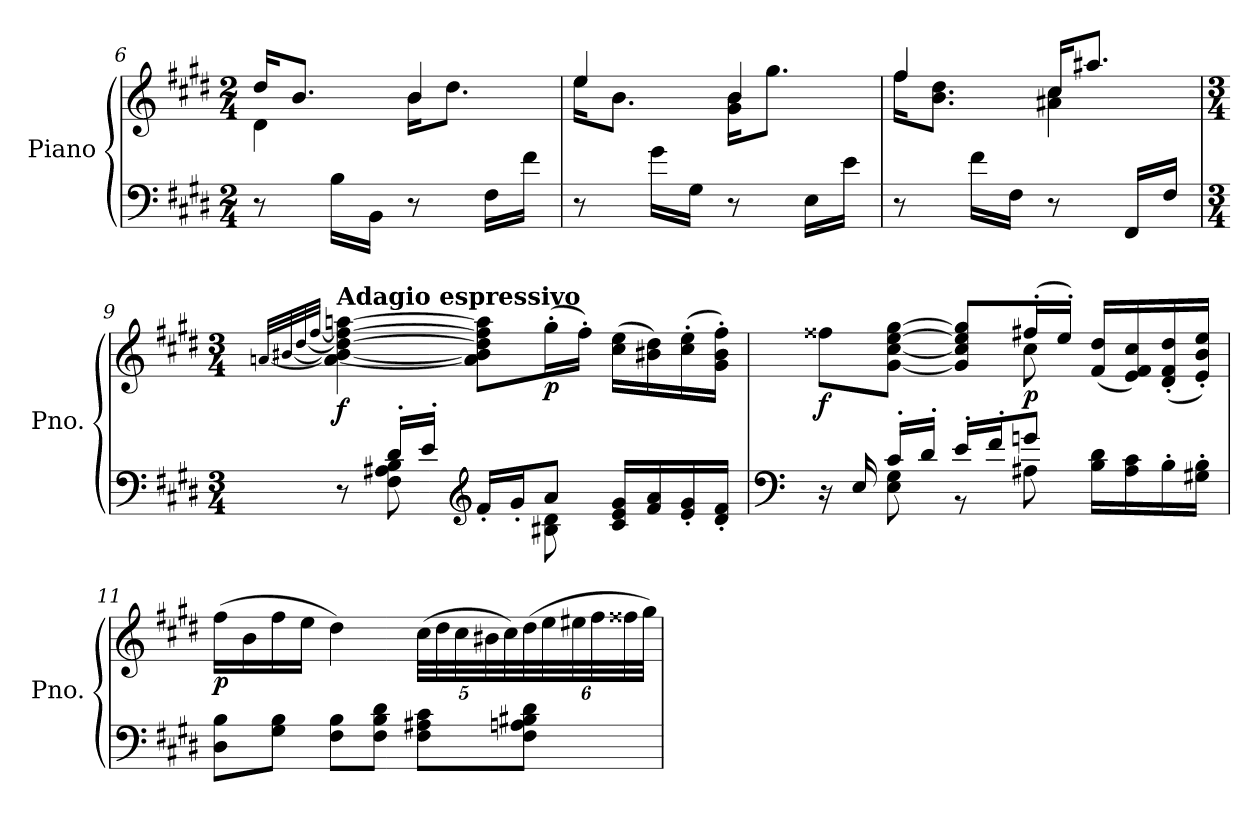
**kern	**kern	**dynam
*part1	*part1	*part1
*staff2	*staff1	*staff1/2
*I"Piano	*	*
*I'Pno.	*	*
!!LO:LB:g=z
*clefF4	*clefG2	*
*k[f#c#g#d#]	*k[f#c#g#d#]	*
*M2/4	*M2/4	*
=6	=6	=6
*	*^	*
8r	16dd#/KL	4d#\	.
.	8.b/J	.	.
16B\LL	.	.	.
16BB\JJ	.	.	.
8r	4b/	16b\KL	.
.	.	8.dd#\J	.
16F#\LL	.	.	.
16f#\JJ	.	.	.
=7	=7	=7	=7
8r	4ee/	16ee\KL	.
.	.	8.b\J	.
16g#\LL	.	.	.
16G#\JJ	.	.	.
8r	4b/	16g#\ 16b\KL	.
.	.	8.gg#\J	.
16E\LL	.	.	.
16e\JJ	.	.	.
=8	=8	=8	=8
8r	4ff#/	16ff#\KL	.
.	.	8.b\ 8.dd#\J	.
16f#\LL	.	.	.
16F#\JJ	.	.	.
8r	16cc#/KL	4a#X\ 4cc#\	.
.	8.aa#X/J	.	.
16FF#/LL	.	.	.
16F#/JJ	.	.	.
*	*v	*v	*
=9	=9	=9
*M3/4	*M3/4	*
.	[32qan/LLL	.
.	[32qb#X/	.
.	[32qdd#/	.
.	[32qff#/JJJ	.
*^	*	*
!	!	!LO:TX:a:B:t=Adagio espressivo	!
!	!	!	!LO:DY:b
8r	8ryy	4a\_ 4b#\_ 4dd#\_ 4ff#\_ [4aan\	f
16d#'/LL	8F#\ 8A#X\ 8B\	.	.
16e'/JJ	.	.	.
*clefG2	*	*	*
16f#'/LL	8ryy	8a\] 8b#\] 8dd#\] 8ff#\] 8aa\]L	.
16g#'/J	.	.	.
!	!	!	!LO:DY:b
8a/J	8B#X\ 8d#\	(16gg#'\L	p
.	.	16ff#'\JJ)	.
16c#/ 16e/ 16g#/LL	4ryy	(16cc#\ 16ee\LL	.
16f#/ 16a/	.	16b#X\ 16dd#\)	.
!	!	!	!LO:DY:b
16e/' 16g#/'	.	(16cc#\' 16ee\'	other-dynamics
16d#/' 16f#/'JJ	.	16g#\' 16b#\' 16ff#\'JJ)	.
!!LO:LB:g=z
=10	=10	=10	=10
*clefF4	*	*	*
*	*	*^	*
!	!	!	!	!LO:DY:b
16r	8ryy	8ff##X\L	4.ryy	f
16E/	.	.	.	.
16c#'/LL	8E\ 8G#\	[8g#\ [8cc#\ [8ee\ [8gg#\J	.	.
16d#'/JJ	.	.	.	.
16e'/LL	8r	8g#/] 8cc#/] 8ee/] 8gg#/]L	.	.
16f#'/J	.	.	.	.
!	!	!	!	!LO:DY:b
8gn/J	8A#X\	(>16ff#X'/L	8cc#\	p
.	.	16ee'/JJ)	.	.
16B\ 16d#\LL	4ryy	(16f#/ 16dd#/LL	4ryy	.
16A#\ 16c#\	.	16e/ 16f#/ 16cc#/)	.	.
!	!	!	!	!LO:DY:b
16B'\	.	(16d#/' 16f#/' 16dd#/'	.	other-dynamics
16G#X\' 16B\'JJ	.	16e/' 16b/' 16ee/'JJ)	.	.
*v	*v	*	*	*
*	*v	*v	*
=11	=11	=11
!	!	!LO:DY:b
8D#\ 8B\L	(16ff#\LL	p
.	16b\	.
8G#\ 8B\J	16ff#\	.
.	16ee\JJ	.
8F#\ 8B\L	4dd#\)	.
8F#\ 8B\ 8d#\J	.	.
*	*Xbrackettup	*
!	!	!LO:DY:b
8F#\ 8A#X\ 8c#\L	(40cc#\LLL	other-dynamics
.	40dd#\	.
.	40cc#\	.
.	40b#X\	.
.	40cc#\)	.
8F#\ 8An\ 8B#X\ 8d#\J	(48dd#\	.
.	48ee\	.
.	48ee#X\	.
.	48ff#\	.
.	48ff##X\	.
.	48gg#\JJJ)	.
=	=	=
*-	*-	*-
